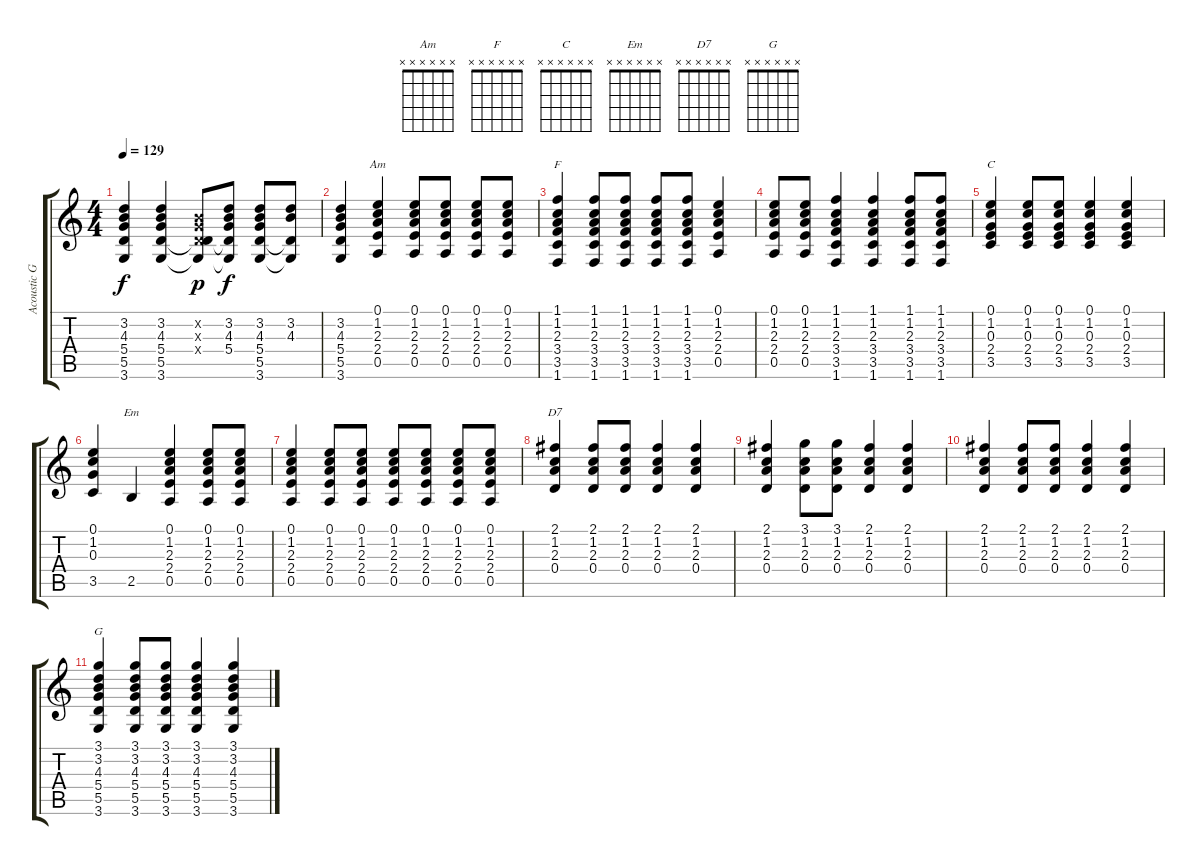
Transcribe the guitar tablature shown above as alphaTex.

\track ("Acoustic Guitar (Gilmour)" "Acoustic G") {instrument acousticguitarsteel}
\staff {score tabs}
\tuning (E4 B3 G3 D3 A2 E2) {hide}
\chord ("Am" x x x x x x)
\chord ("F" x x x x x x)
\chord ("C" x x x x x x)
\chord ("Em" x x x x x x)
\chord ("D7" x x x x x x)
\chord ("G" x x x x x x)
\ts (4 4)
\tempo 129
\clef g2
\ks c
(3.2 4.3 5.4 5.5 3.6).4{dy f} (3.2 4.3 5.4 5.5 3.6).4 (0.2{x} 0.3{x} 0.4{x} 5.5{t} 3.6{t}).8{dy p} (3.2 4.3 5.4 5.5{t} 3.6{t}).8{dy f} (3.2 4.3 5.4 5.5 3.6).8 (3.2 4.3 5.5{t} 3.6{t}).8 |
(3.2 4.3 5.4 5.5 3.6).4 (0.1 1.2 2.3 2.4 0.5).4{ch "Am"} (0.1 1.2 2.3 2.4 0.5).8 (0.1 1.2 2.3 2.4 0.5).8 (0.1 1.2 2.3 2.4 0.5).8 (0.1 1.2 2.3 2.4 0.5).8 |
(1.1 1.2 2.3 3.4 3.5 1.6).4{ch "F"} (1.1 1.2 2.3 3.4 3.5 1.6).8 (1.1 1.2 2.3 3.4 3.5 1.6).8 (1.1 1.2 2.3 3.4 3.5 1.6).8 (1.1 1.2 2.3 3.4 3.5 1.6).8 (0.1 1.2 2.3 2.4 0.5).4 |
(0.1 1.2 2.3 2.4 0.5).8 (0.1 1.2 2.3 2.4 0.5).8 (1.1 1.2 2.3 3.4 3.5 1.6).4 (1.1 1.2 2.3 3.4 3.5 1.6).4 (1.1 1.2 2.3 3.4 3.5 1.6).8 (1.1 1.2 2.3 3.4 3.5 1.6).8 |
(0.1 1.2 0.3 2.4 3.5).4{ch "C"} (0.1 1.2 0.3 2.4 3.5).8 (0.1 1.2 0.3 2.4 3.5).8 (0.1 1.2 0.3 2.4 3.5).4 (0.1 1.2 0.3 2.4 3.5).4 |
(0.1 1.2 0.3 3.5).4 2.5.4{ch "Em"} (0.1 1.2 2.3 2.4 0.5).4 (0.1 1.2 2.3 2.4 0.5).8 (0.1 1.2 2.3 2.4 0.5).8 |
(0.1 1.2 2.3 2.4 0.5).4 (0.1 1.2 2.3 2.4 0.5).8 (0.1 1.2 2.3 2.4 0.5).8 (0.1 1.2 2.3 2.4 0.5).8 (0.1 1.2 2.3 2.4 0.5).8 (0.1 1.2 2.3 2.4 0.5).8 (0.1 1.2 2.3 2.4 0.5).8 |
(2.1 1.2 2.3 0.4).4{ch "D7"} (2.1 1.2 2.3 0.4).8 (2.1 1.2 2.3 0.4).8 (2.1 1.2 2.3 0.4).4 (2.1 1.2 2.3 0.4).4 |
(2.1 1.2 2.3 0.4).4 (3.1 1.2 2.3 0.4).8 (3.1 1.2 2.3 0.4).8 (2.1 1.2 2.3 0.4).4 (2.1 1.2 2.3 0.4).4 |
(2.1 1.2 2.3 0.4).4 (2.1 1.2 2.3 0.4).8 (2.1 1.2 2.3 0.4).8 (2.1 1.2 2.3 0.4).4 (2.1 1.2 2.3 0.4).4 |
(3.1 3.2 4.3 5.4 5.5 3.6).4{ch "G"} (3.1 3.2 4.3 5.4 5.5 3.6).8 (3.1 3.2 4.3 5.4 5.5 3.6).8 (3.1 3.2 4.3 5.4 5.5 3.6).4 (3.1 3.2 4.3 5.4 5.5 3.6).4
